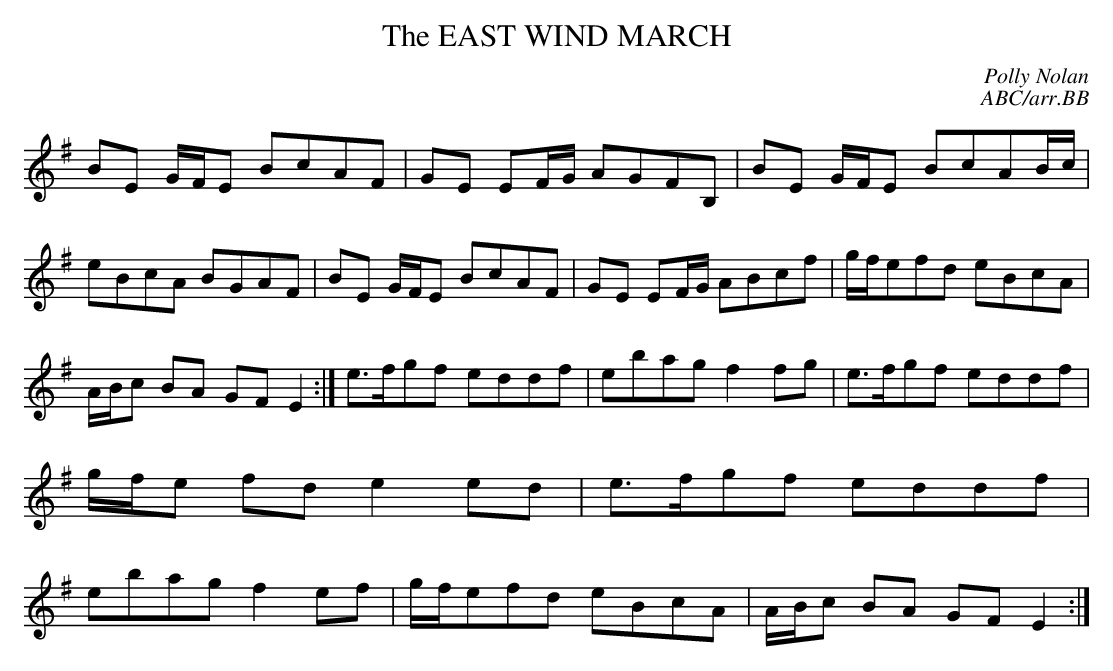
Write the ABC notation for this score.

X:1
T:EAST WIND MARCH, The\
C:Polly Nolan\
C:ABC/arr.BB\
M:C\
L:1/8\
K:Em\
BE G/F/E BcAF|GE EF/G/ AGFB,|BE G/F/E BcAB/c/|eBcA BGAF|\
BE G/F/E BcAF|GE EF/G/ ABcf|g/f/efd eBcA|A/B/c BA GFE2 :|\
e>fgf eddf|ebag f2fg|e>fgf eddf|g/f/e fd e2ed|\
e>fgf eddf|ebag f2ef|g/f/efd eBcA|A/B/c BA GFE2 :|\
\
\
